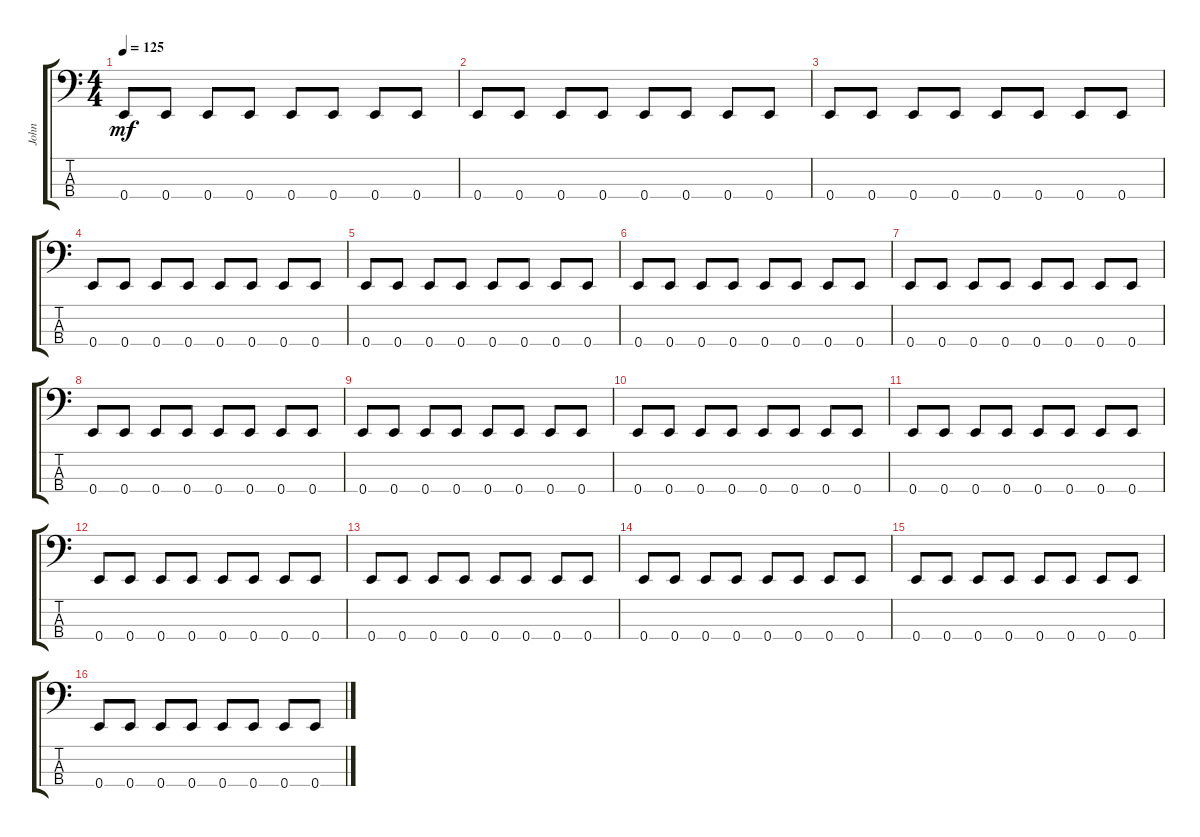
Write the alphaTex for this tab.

\track ("John" "John") {instrument electricbassfinger}
\staff {score tabs}
\tuning (G2 D2 A1 E1) {hide}
\ts (4 4)
\tempo 125
\clef f4
\ks c
0.4.8{dy mf} 0.4.8 0.4.8 0.4.8 0.4.8 0.4.8 0.4.8 0.4.8 |
0.4.8 0.4.8 0.4.8 0.4.8 0.4.8 0.4.8 0.4.8 0.4.8 |
0.4.8 0.4.8 0.4.8 0.4.8 0.4.8 0.4.8 0.4.8 0.4.8 |
0.4.8 0.4.8 0.4.8 0.4.8 0.4.8 0.4.8 0.4.8 0.4.8 |
0.4.8 0.4.8 0.4.8 0.4.8 0.4.8 0.4.8 0.4.8 0.4.8 |
0.4.8 0.4.8 0.4.8 0.4.8 0.4.8 0.4.8 0.4.8 0.4.8 |
0.4.8 0.4.8 0.4.8 0.4.8 0.4.8 0.4.8 0.4.8 0.4.8 |
0.4.8 0.4.8 0.4.8 0.4.8 0.4.8 0.4.8 0.4.8 0.4.8 |
0.4.8 0.4.8 0.4.8 0.4.8 0.4.8 0.4.8 0.4.8 0.4.8 |
0.4.8 0.4.8 0.4.8 0.4.8 0.4.8 0.4.8 0.4.8 0.4.8 |
0.4.8 0.4.8 0.4.8 0.4.8 0.4.8 0.4.8 0.4.8 0.4.8 |
0.4.8 0.4.8 0.4.8 0.4.8 0.4.8 0.4.8 0.4.8 0.4.8 |
0.4.8 0.4.8 0.4.8 0.4.8 0.4.8 0.4.8 0.4.8 0.4.8 |
0.4.8 0.4.8 0.4.8 0.4.8 0.4.8 0.4.8 0.4.8 0.4.8 |
0.4.8 0.4.8 0.4.8 0.4.8 0.4.8 0.4.8 0.4.8 0.4.8 |
0.4.8 0.4.8 0.4.8 0.4.8 0.4.8 0.4.8 0.4.8 0.4.8
